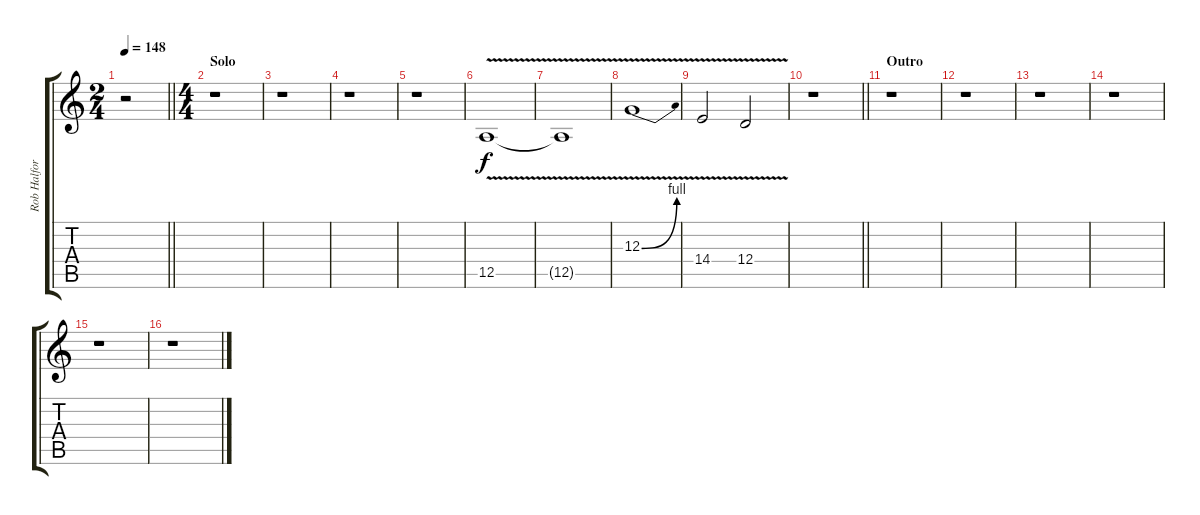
\track ("Rob Halford" "Rob Halfor") {instrument violin}
\staff {score tabs}
\tuning (E4 B3 G3 D3 A2 E2) {hide}
\ts (2 4)
\tempo 148
\clef g2
\barLineRight lightlight
\ks c
r.2{dy f} |
\ts (4 4)
\section ("" "Solo")
r.1 |
r.1 |
r.1 |
r.1 |
12.5{v}.1 |
12.5{t}.1 |
12.3{be (bend 0 0 60 4) v}.1 |
14.4{v}.2 12.4{v}.2 |
\barLineRight lightlight
r.1 |
\section ("" "Outro")
r.1 |
r.1 |
r.1 |
r.1 |
r.1 |
r.1
